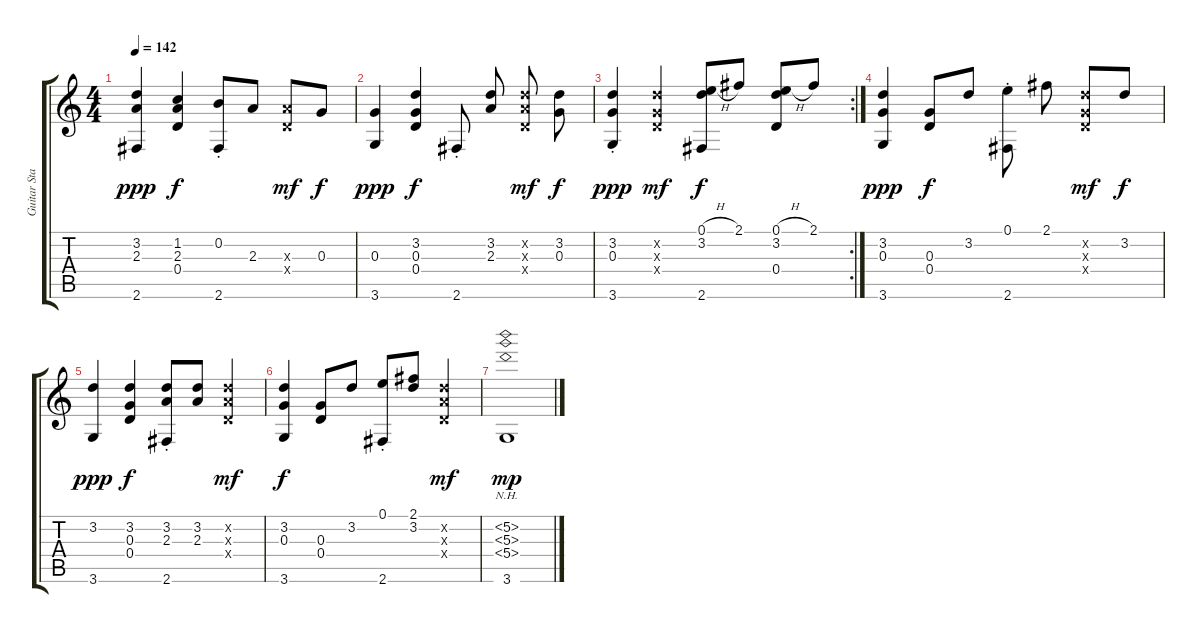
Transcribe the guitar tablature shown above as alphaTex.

\track ("Guitar Standard" "Guitar Sta") {instrument acousticguitarsteel}
\staff {score tabs}
\tuning (E4 B3 G3 D3 A2 E2) {hide}
\ts (4 4)
\tempo 142
\clef g2
\ks c
(3.2 2.3 2.6).4{dy ppp beam Up beam split} (1.2 2.3 0.4).4{dy f beam Up beam split} (0.2 2.6{st}).8 2.3.8 (2.3{x} 0.4{x}).8{dy mf} 0.3.8{dy f} |
(0.3 3.6).4{dy ppp beam Up} (3.2 0.3 0.4).4{dy f beam Up beam split} 2.6{st}.8{beam split} (3.2 2.3).8{beam Up beam split} (3.2{x} 2.3{x} 0.4{x}).8{dy mf beam Up beam split} (3.2 0.3).8{dy f} |
\rc 2
(3.2 0.3 3.6{st}).4{dy ppp beam Up} (3.2{x} 0.3{x} 0.4{x}).4{dy mf beam Up beam split} (0.1{h} 3.2 2.6).8{dy f} 2.1.8 (0.1{h} 3.2 0.4).8 2.1.8 |
(3.2 0.3 3.6).4{dy ppp beam Up beam split} (0.3 0.4).8{dy f} 3.2.8{beam split} (0.1 2.6{st}).8{beam Down beam split} 2.1.8 (3.2{x} 0.3{x} 0.4{x}).8{dy mf} 3.2.8{dy f} |
(3.2 3.6).4{dy ppp beam split} (3.2 0.3 0.4).4{dy f beam Up beam split} (3.2 2.3 2.6{st}).8 (3.2 2.3).8{beam split} (3.2{x} 2.3{x} 0.4{x}).4{dy mf beam Up} |
(3.2 0.3 3.6).4{dy f beam Up beam split} (0.3 0.4).8 3.2.8 (0.1 2.6{st}).8 (2.1 3.2).8{beam split} (3.2{x} 2.3{x} 0.4{x}).4{dy mf beam Up} |
(5.2{nh} 5.3{nh} 5.4{nh} 3.6).1{dy mp}
